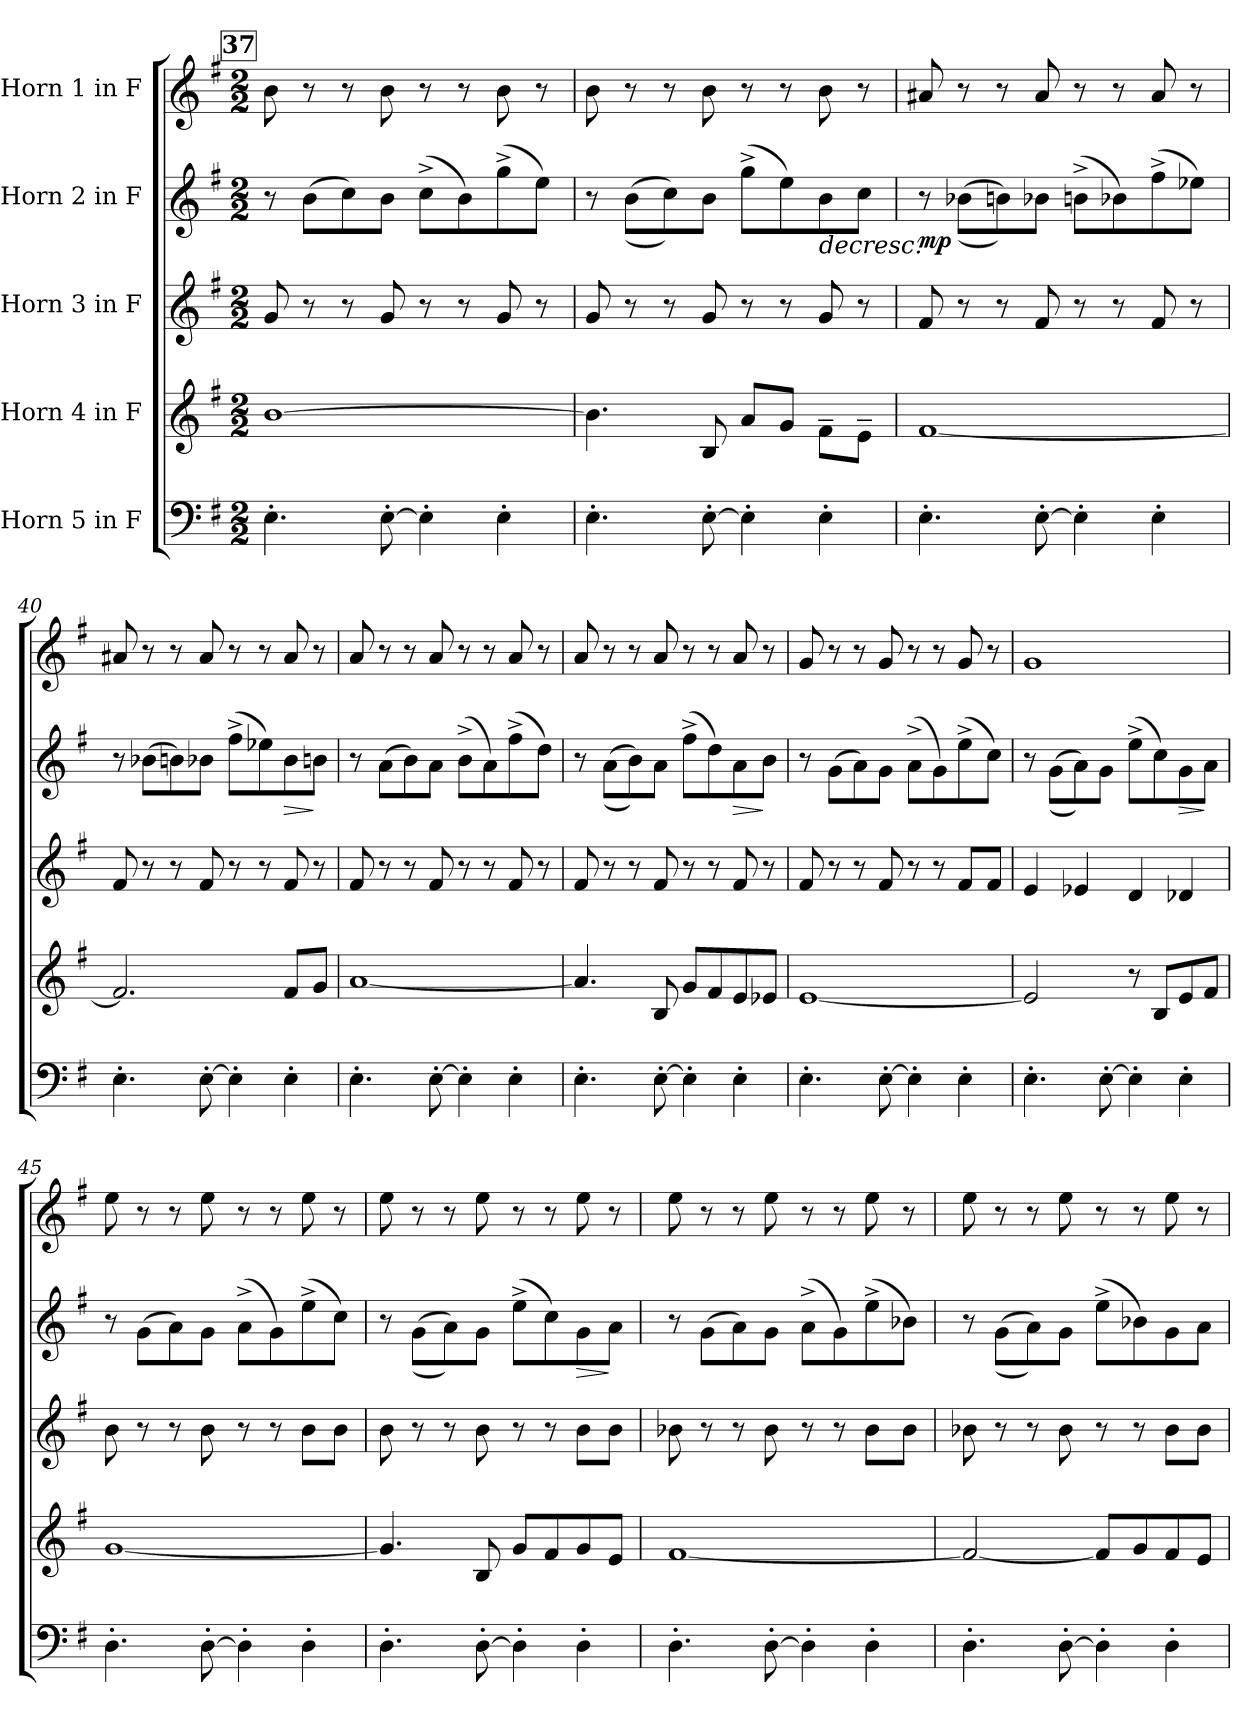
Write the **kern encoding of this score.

**kern	**kern	**kern	**kern	**dynam	**kern
*part5	*part4	*part3	*part2	*part2	*part1
*staff5	*staff4	*staff3	*staff2	*staff2	*staff1
*I"Horn 5 in F	*I"Horn 4 in F	*I"Horn 3 in F	*I"Horn 2 in F	*	*I"Horn 1 in F
*clefF4	*clefG2	*clefG2	*clefG2	*	*clefG2
*ITrd4c7	*ITrd4c7	*ITrd4c7	*ITrd4c7	*	*ITrd4c7
*k[]	*k[]	*k[]	*k[]	*	*k[]
*M2/2	*M2/2	*M2/2	*M2/2	*	*M2/2
!!LO:REH:place=s1:a:B:fs=14:t=37
=37	=37	=37	=37	=37	=37
4.AA'\	[1e	8c/	8r	.	8e\
.	.	8r	(>8e\L	.	8r
.	.	8r	8f\)	.	8r
[8AA'\	.	8c/	8e\J	.	8e\
4AA'\]	.	8r	(>8f^\L	.	8r
.	.	8r	8e\)	.	8r
4AA'\	.	8c/	(>8cc^\	.	8e\
.	.	8r	8a\J)	.	8r
!!LO:LB:g=z
=38	=38	=38	=38	=38	=38
4.AA'\	4.e\]	8c/	8r	.	8e\
.	.	8r	(>(>8e\L	.	8r
.	.	8r	8f\))	.	8r
[8AA'\	8E/	8c/	8e\J	.	8e\
4AA'\]	8d/L	8r	(>8cc^\L	.	8r
.	8c/J	8r	8a\)	.	8r
!	!	!	!	!LO:HP:b	!
4AA'\	8B~\L	8c/	8e\	>	8e\
.	8A~\J	8r	8f\J	.	8r
=39	=39	=39	=39	=39	=39
!	!	!	!	!LO:DY:b	!
4.AA'\	[1B	8B/	8r	mp	8d#X/
.	.	8r	(>(>8e-X\L	.	8r
.	.	8r	8en\))	.	8r
[8AA'\	.	8B/	8e-X\J	.	8d#/
4AA'\]	.	8r	(>8en^\L	.	8r
.	.	8r	8e-X\)	.	8r
4AA'\	.	8B/	(>8b^\	.	8d#/
.	.	8r	8a-X\J)	.	8r
=40	=40	=40	=40	=40	=40
4.AA'\	2.B/]	8B/	8r	.	8d#X/
.	.	8r	(>8e-X\L	.	8r
.	.	8r	8en\)	.	8r
[8AA'\	.	8B/	8e-X\J	.	8d#/
4AA'\]	.	8r	(>8b^\L	.	8r
.	.	8r	8a-X\)	.	8r
!	!	!	!	!LO:HP:b	!
4AA'\	8B/L	8B/	8e-\	>	8d#/
.	8c/J	8r	8en\J	]	8r
!!LO:PB:g=z
=41	=41	=41	=41	=41	=41
4.AA'\	[1d	8B/	8r	.	8d/
.	.	8r	(>8d\L	.	8r
.	.	8r	8e\)	.	8r
[8AA'\	.	8B/	8d\J	.	8d/
4AA'\]	.	8r	(>8e^\L	.	8r
.	.	8r	8d\)	.	8r
4AA'\	.	8B/	(>8b^\	.	8d/
.	.	8r	8g\J)	.	8r
=42	=42	=42	=42	=42	=42
4.AA'\	4.d/]	8B/	8r	.	8d/
.	.	8r	(>(>8d\L	.	8r
.	.	8r	8e\))	.	8r
[8AA'\	8E/	8B/	8d\J	.	8d/
4AA'\]	8c/L	8r	(>8b^\L	.	8r
.	8B/	8r	8g\)	.	8r
!	!	!	!	!LO:HP:b	!
4AA'\	8A/	8B/	8d\	>	8d/
.	8A-X/J	8r	8e\J	]	8r
=43	=43	=43	=43	=43	=43
4.AA'\	[1A	8B/	8r	.	8c/
.	.	8r	(>8c\L	.	8r
.	.	8r	8d\)	.	8r
[8AA'\	.	8B/	8c\J	.	8c/
4AA'\]	.	8r	(>8d^\L	.	8r
.	.	8r	8c\)	.	8r
4AA'\	.	8B/L	(>8a^\	.	8c/
.	.	8B/J	8f\J)	.	8r
=44	=44	=44	=44	=44	=44
4.AA'\	2A/]	4A/	8r	.	1c
.	.	.	(>(>8c\L	.	.
.	.	4A-X/	8d\))	.	.
[8AA'\	.	.	8c\J	.	.
4AA'\]	8r	4G/	(>8a^\L	.	.
.	8E/L	.	8f\)	.	.
!	!	!	!	!LO:HP:b	!
4AA'\	8A/	4G-X/	8c\	>	.
.	8B/J	.	8d\J	]	.
!!LO:LB:g=z
=45	=45	=45	=45	=45	=45
4.GG'\	[1c	8e\	8r	.	8a\
.	.	8r	(>8c\L	.	8r
.	.	8r	8d\)	.	8r
[8GG'\	.	8e\	8c\J	.	8a\
4GG'\]	.	8r	(>8d^\L	.	8r
.	.	8r	8c\)	.	8r
4GG'\	.	8e\L	(>8a^\	.	8a\
.	.	8e\J	8f\J)	.	8r
=46	=46	=46	=46	=46	=46
4.GG'\	4.c/]	8e\	8r	.	8a\
.	.	8r	(>(>8c\L	.	8r
.	.	8r	8d\))	.	8r
[8GG'\	8E/	8e\	8c\J	.	8a\
4GG'\]	8c/L	8r	(>8a^\L	.	8r
.	8B/	8r	8f\)	.	8r
!	!	!	!	!LO:HP:b	!
4GG'\	8c/	8e\L	8c\	>	8a\
.	8A/J	8e\J	8d\J	]	8r
=47	=47	=47	=47	=47	=47
4.GG'\	[1B	8e-X\	8r	.	8a\
.	.	8r	(>8c\L	.	8r
.	.	8r	8d\)	.	8r
[8GG'\	.	8e-\	8c\J	.	8a\
4GG'\]	.	8r	(>8d^\L	.	8r
.	.	8r	8c\)	.	8r
4GG'\	.	8e-\L	(>8a^\	.	8a\
.	.	8e-\J	8e-X\J)	.	8r
=48	=48	=48	=48	=48	=48
4.GG'\	2B/_	8e-X\	8r	.	8a\
.	.	8r	(>(>8c\L	.	8r
.	.	8r	8d\))	.	8r
[8GG'\	.	8e-\	8c\J	.	8a\
4GG'\]	8B/L]	8r	(>8a^\L	.	8r
.	8c/	8r	8e-X\)	.	8r
4GG'\	8B/	8e-\L	8c\	.	8a\
.	8A/J	8e-\J	8d\J	]	8r
=	=	=	=	=	=
*-	*-	*-	*-	*-	*-
